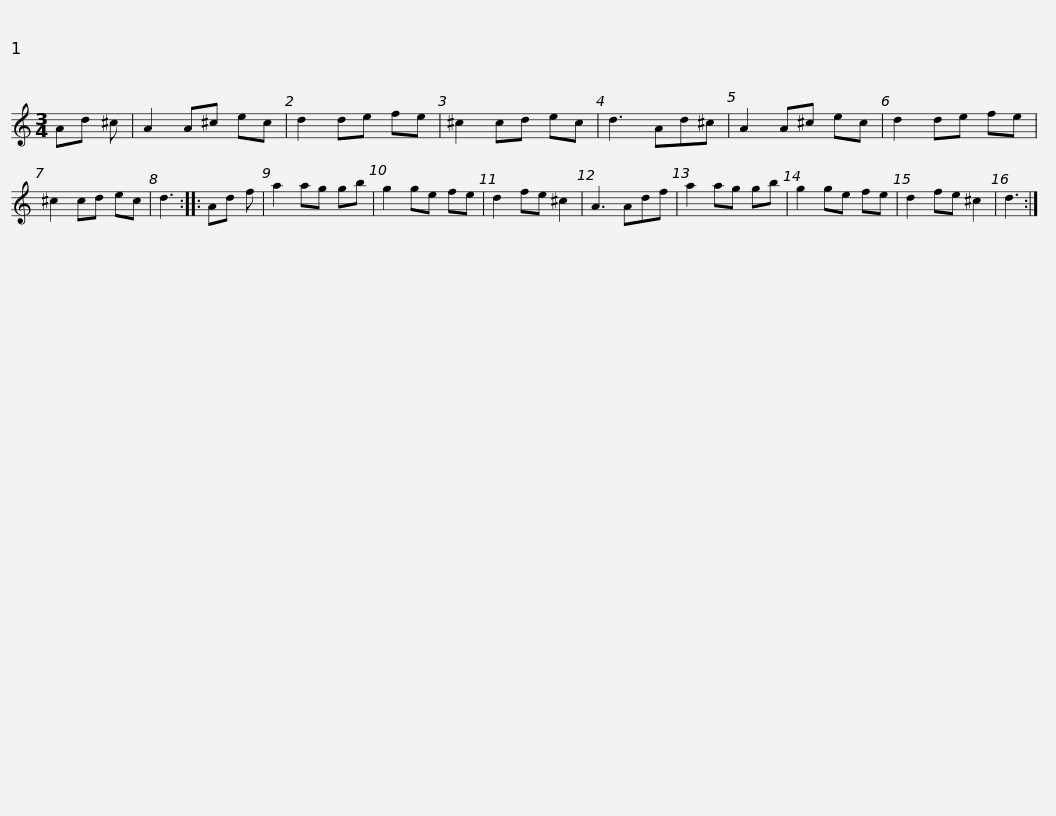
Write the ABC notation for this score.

X:1
L:1/8
M:3/4
I:linebreak $
K:C
V:1 treble
V:1
 Ad ^c | A2 A^c ec | d2 de fe | ^c2 cd ec | d3 Ad^c | %5
 A2 A^c ec | d2 de fe | ^c2 cd ec | d3 ::$ Ad f | %10
 a2 ag gb | g2 ge fe | d2 fe ^c2 | A3 Adf | a2 ag gb | %15
 g2 ge fe | d2 fe ^c2 | d3 :| %18
